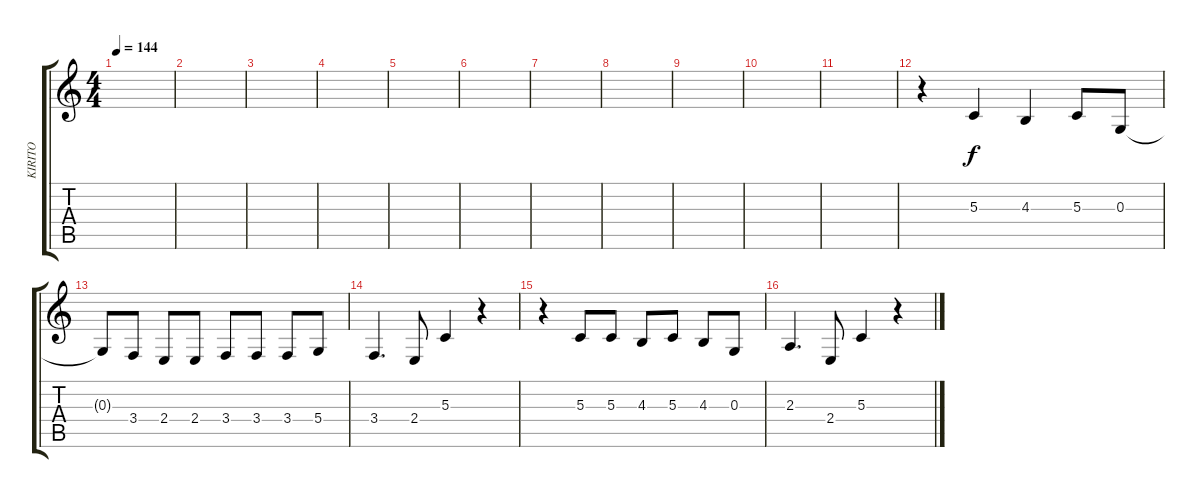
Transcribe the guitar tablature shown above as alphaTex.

\track ("KIRITO" "KIRITO") {instrument lead6voice}
\staff {score tabs}
\tuning (E4 B3 G3 D3 A2 E2) {hide}
\ts (4 4)
\tempo 144
\clef g2
\ks c
|
|
|
|
|
|
|
|
|
|
|
r.4 5.3.4 4.3.4 5.3.8 0.3.8 |
0.3{t}.8 3.4.8 2.4.8 2.4.8 3.4.8 3.4.8 3.4.8 5.4.8 |
3.4.4{d} 2.4.8 5.3.4 r.4 |
r.4 5.3.8 5.3.8 4.3.8 5.3.8 4.3.8 0.3.8 |
2.3.4{d} 2.4.8 5.3.4 r.4
